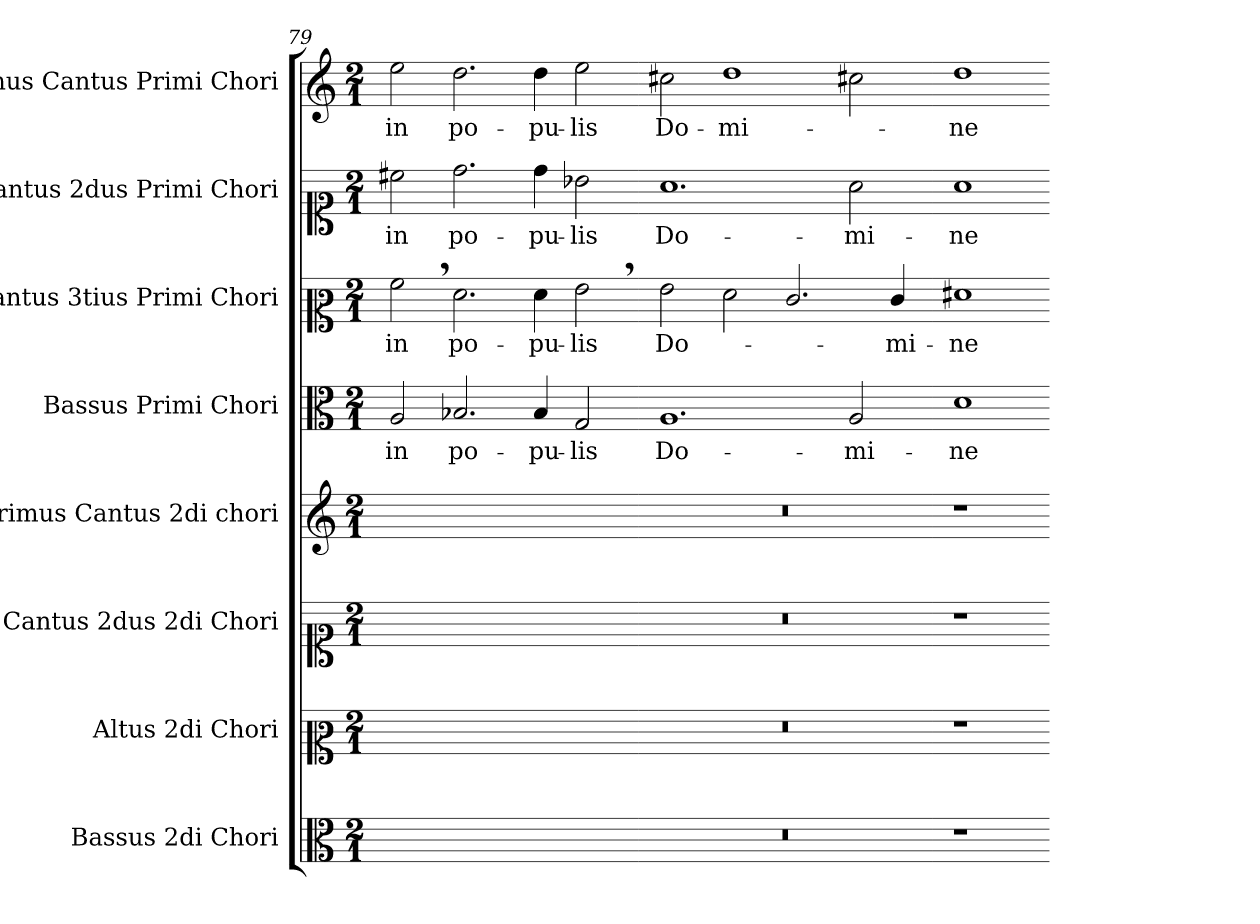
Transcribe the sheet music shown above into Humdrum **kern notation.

**kern	**kern	**kern	**kern	**kern	**text	**kern	**text	**kern	**text	**kern	**text
*part8	*part7	*part6	*part5	*part4	*part4	*part3	*part3	*part2	*part2	*part1	*part1
*staff8	*staff7	*staff6	*staff5	*staff4	*staff4	*staff3	*staff3	*staff2	*staff2	*staff1	*staff1
*I"Bassus 2di Chori	*I"Altus 2di Chori	*I"Cantus 2dus 2di Chori	*I"Primus Cantus 2di chori	*I"Bassus Primi Chori	*	*I"Cantus 3tius Primi Chori	*	*I"Cantus 2dus Primi Chori	*	*I"1mus Cantus Primi Chori	*
*I'B Ch 2	*I'A Ch 2	*I'C 2 Ch 2	*I'C 1 Ch 2	*I'B Ch 1	*	*I'C 3 Ch 1	*	*I'C 2 Ch 1	*	*I'C 1 Ch 1	*
*clefC3	*clefC2	*clefC1	*clefG2	*clefC3	*	*clefC2	*	*clefC1	*	*clefG2	*
*k[]	*k[]	*k[]	*k[]	*k[]	*	*k[]	*	*k[]	*	*k[]	*
*M2/1	*M2/1	*M2/1	*M2/1	*M2/1	*	*M2/1	*	*M2/1	*	*M2/1	*
=79	=79	=79	=79	=79	=79	=79	=79	=79	=79	=79	=79
0ryy	0ryy	0ryy	0ryy	2A/	in	2a,<\	in	2cc#X\	in	2ee\	in
.	.	.	.	2.B-X/	po-	2.f\	po-	2.dd\	po-	2.dd\	po-
.	.	.	.	4B-/	-pu-	4f\	-pu-	4dd\	-pu-	4dd\	-pu-
.	.	.	.	2G/	-lis	2g,<\	-lis	2b-X\	-lis	2ee\	-lis
=81-	=81-	=81-	=81-	=81-	=81-	=81-	=81-	=81-	=81-	=81-	=81-
0r	0r	0r	0r	1.A/	Do-	2g\	Do-	1.a\	Do-	2cc#X\	Do-
.	.	.	.	.	.	2f\	.	.	.	1dd\	-mi-
.	.	.	.	.	.	2.e/	.	.	.	.	.
.	.	.	.	2A/	-mi-	.	.	2a\	-mi-	2cc#X\	.
.	.	.	.	.	.	4e/	-mi-	.	.	.	.
=83-	=83-	=83-	=83-	=83-	=83-	=83-	=83-	=83-	=83-	=83-	=83-
1r	1r	1r	1r	1d\	-ne	1f#X\	-ne	1a\	-ne	1dd\	-ne
=-	=-	=-	=-	=-	=-	=-	=-	=-	=-	=-	=-
*-	*-	*-	*-	*-	*-	*-	*-	*-	*-	*-	*-
